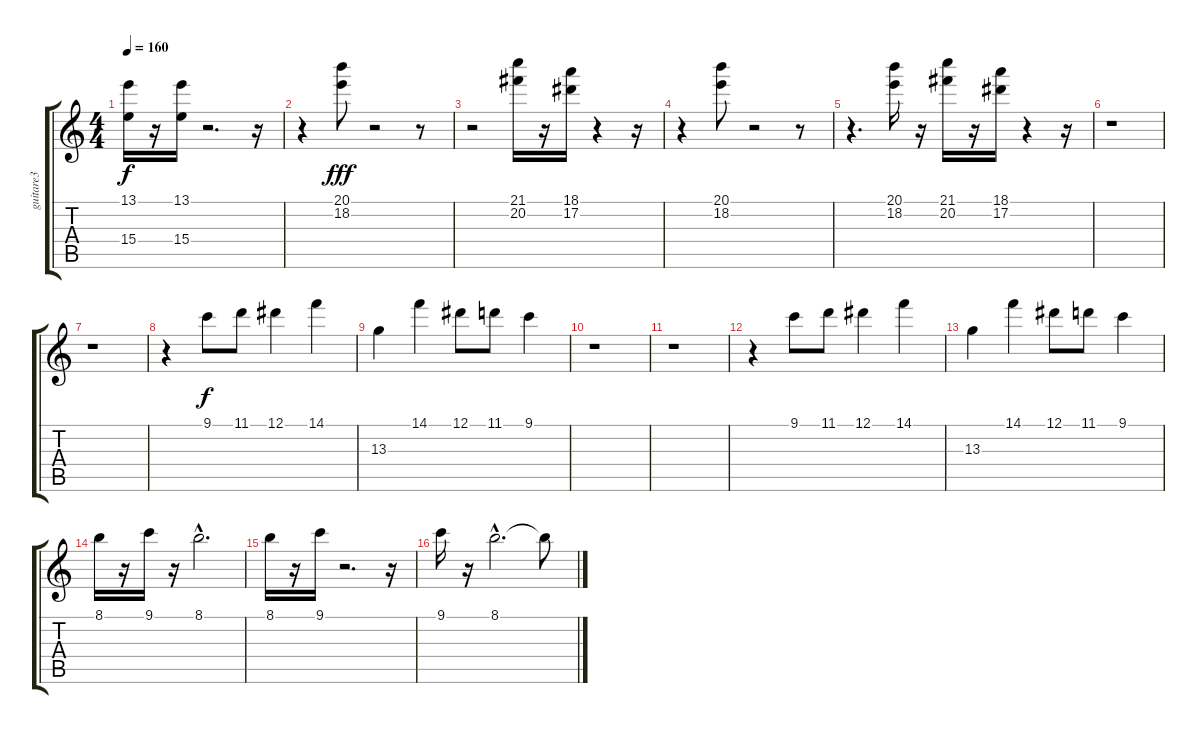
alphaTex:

\track ("guitare3" "guitare3") {instrument distortionguitar}
\staff {score tabs}
\tuning (Eb4 Bb3 Gb3 Db3 Ab2 Eb2) {hide}
\ts (4 4)
\tempo 160
\clef g2
\ks c
(13.1 15.4).16{dy f} r.16 (13.1 15.4).16 r.2{d} r.16 |
r.4 (20.1 18.2).8{dy fff} r.2 r.8 |
r.2 (21.1 20.2).16 r.16 (18.1 17.2).16 r.4 r.16 |
r.4 (20.1 18.2).8 r.2 r.8 |
r.4{d} (20.1 18.2).16 r.16 (21.1 20.2).16 r.16 (18.1 17.2).16 r.4 r.16 |
r.1 |
r.1 |
r.4 9.1.8{dy f} 11.1.8 12.1.4 14.1.4 |
13.3.4 14.1.4 12.1.8 11.1.8 9.1.4 |
r.1 |
r.1 |
r.4 9.1.8 11.1.8 12.1.4 14.1.4 |
13.3.4 14.1.4 12.1.8 11.1.8 9.1.4 |
8.1.16 r.16 9.1.16 r.16 8.1{hac}.2{d} |
8.1.16 r.16 9.1.16 r.2{d} r.16 |
9.1.16 r.16 8.1{hac}.2{d} 8.1{t}.8
